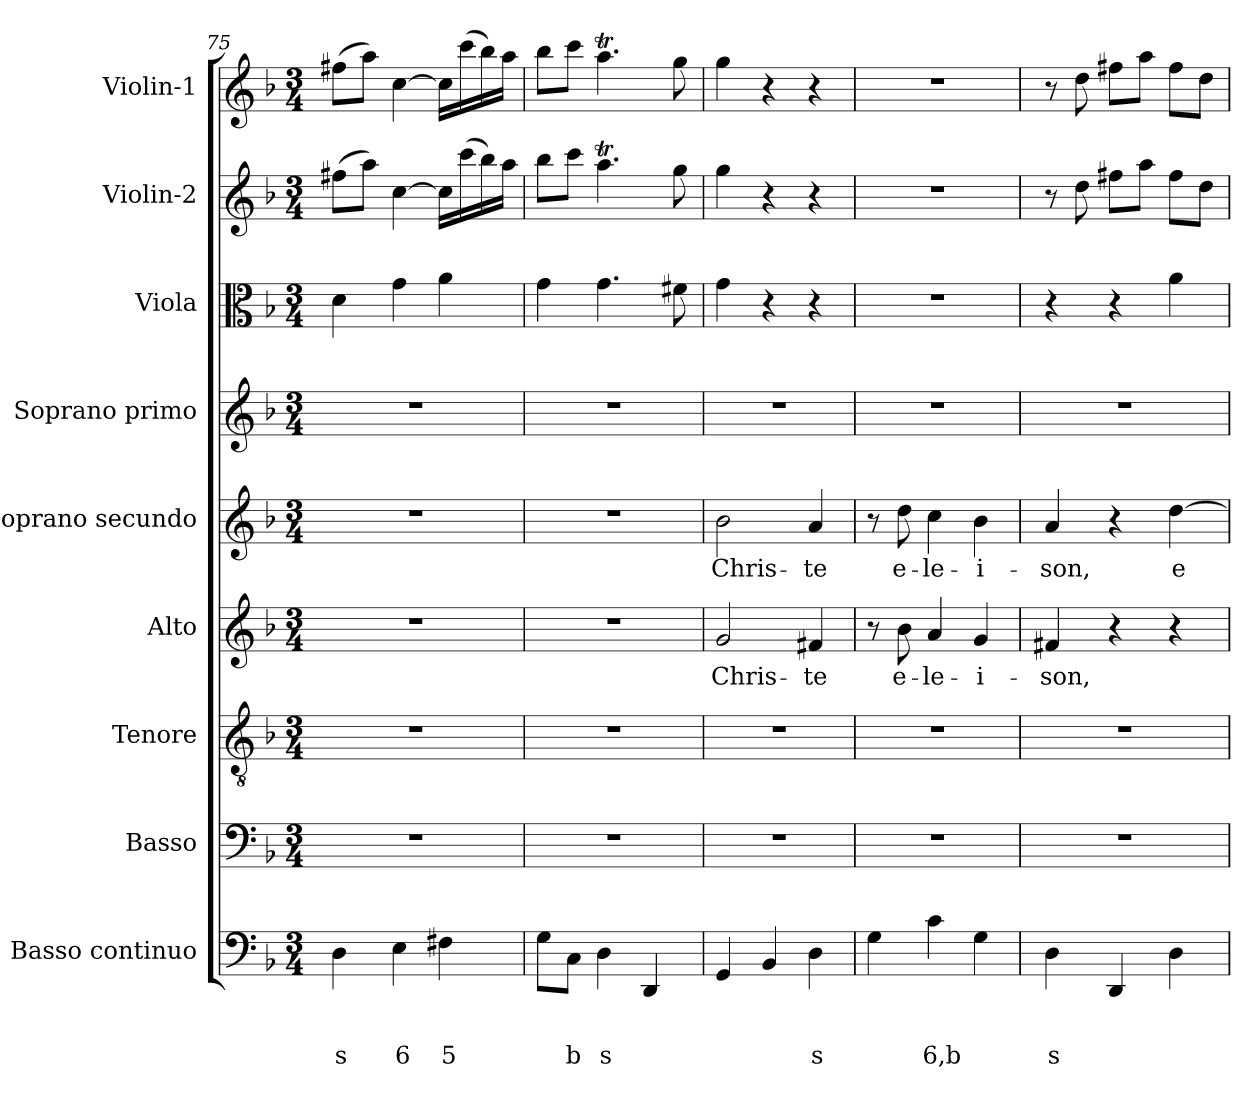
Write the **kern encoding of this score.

**kern	**text	**text	**text	**kern	**kern	**kern	**text	**kern	**text	**kern	**kern	**kern	**kern
*part9	*part9	*part9	*part9	*part8	*part7	*part6	*part6	*part5	*part5	*part4	*part3	*part2	*part1
*staff9	*staff9	*staff9	*staff9	*staff8	*staff7	*staff6	*staff6	*staff5	*staff5	*staff4	*staff3	*staff2	*staff1
*I"Basso continuo	*	*	*	*I"Basso	*I"Tenore	*I"Alto	*	*I"Soprano secundo	*	*I"Soprano primo	*I"Viola	*I"Violin-2	*I"Violin-1
*I'BC	*	*	*	*I'B	*I'T	*I'A	*	*I'S2	*	*I'S1	*I'Va	*I'Vi2	*I'Vi1
!!LO:LB:g=z
*clefF4	*	*	*	*clefF4	*clefGv2	*clefG2	*	*clefG2	*	*clefG2	*clefC3	*clefG2	*clefG2
*k[b-]	*	*	*	*k[b-]	*k[b-]	*k[b-]	*	*k[b-]	*	*k[b-]	*k[b-]	*k[b-]	*k[b-]
*F:	*	*	*	*F:	*F:	*F:	*	*F:	*	*F:	*F:	*F:	*F:
*M3/4	*	*	*	*M3/4	*M3/4	*M3/4	*	*M3/4	*	*M3/4	*M3/4	*M3/4	*M3/4
=75	=75	=75	=75	=75	=75	=75	=75	=75	=75	=75	=75	=75	=75
!	!	!	!LO:LY:b	!	!	!	!	!	!	!	!	!	!
4D\	.	.	s	2.r	2.r	2.r	.	2.r	.	2.r	4d\	(>8ff#X\L	(>8ff#X\L
.	.	.	.	.	.	.	.	.	.	.	.	8aa\J)	8aa\J)
!	!	!	!LO:LY:b	!	!	!	!	!	!	!	!	!	!
4E\	.	.	6	.	.	.	.	.	.	.	4g\	[4cc\	[4cc\
!	!	!	!LO:LY:b	!	!	!	!	!	!	!	!	!	!
4F#X\	.	.	5	.	.	.	.	.	.	.	4a\	16cc\LL]	16cc\LL]
.	.	.	.	.	.	.	.	.	.	.	.	(>16ccc\	(>16ccc\
.	.	.	.	.	.	.	.	.	.	.	.	16bb-\)	16bb-\)
.	.	.	.	.	.	.	.	.	.	.	.	16aa\JJ	16aa\JJ
=76	=76	=76	=76	=76	=76	=76	=76	=76	=76	=76	=76	=76	=76
8G\L	.	.	.	2.r	2.r	2.r	.	2.r	.	2.r	4g\	8bb-\L	8bb-\L
!	!	!	!LO:LY:b	!	!	!	!	!	!	!	!	!	!
8C\J	.	.	b	.	.	.	.	.	.	.	.	8ccc\J	8ccc\J
!	!	!	!LO:LY:b	!	!	!	!	!	!	!	!	!	!
4D\	.	.	s	.	.	.	.	.	.	.	4.g\	4.aat\	4.aat\
4DD/	.	.	.	.	.	.	.	.	.	.	.	.	.
.	.	.	.	.	.	.	.	.	.	.	8f#X\	8gg\	8gg\
=77	=77	=77	=77	=77	=77	=77	=77	=77	=77	=77	=77	=77	=77
!	!	!	!	!	!	!	!LO:LY:b	!	!LO:LY:b	!	!	!	!
4GG/	.	.	.	2.r	2.r	2g/	Chris-	2b-\	Chris-	2.r	4g\	4gg\	4gg\
4BB-/	.	.	.	.	.	.	.	.	.	.	4r	4r	4r
!	!	!	!LO:LY:b	!	!	!	!LO:LY:b	!	!LO:LY:b	!	!	!	!
4D\	.	.	s	.	.	4f#X/	-te	4a/	-te	.	4r	4r	4r
=78	=78	=78	=78	=78	=78	=78	=78	=78	=78	=78	=78	=78	=78
4G\	.	.	.	2.r	2.r	8r	.	8r	.	2.r	2.r	2.r	2.r
!	!	!	!	!	!	!	!LO:LY:b	!	!LO:LY:b	!	!	!	!
.	.	.	.	.	.	8b-\	e-	8dd\	e-	.	.	.	.
!	!	!	!LO:LY:b	!	!	!	!LO:LY:b	!	!LO:LY:b	!	!	!	!
4c\	.	.	6,b	.	.	4a/	-le-	4cc\	-le-	.	.	.	.
!	!	!	!	!	!	!	!LO:LY:b	!	!LO:LY:b	!	!	!	!
4G\	.	.	.	.	.	4g/	-i-	4b-\	-i-	.	.	.	.
=79	=79	=79	=79	=79	=79	=79	=79	=79	=79	=79	=79	=79	=79
!	!	!	!LO:LY:b	!	!	!	!LO:LY:b	!	!LO:LY:b	!	!	!	!
4D\	.	.	s	2.r	2.r	4f#X/	-son,	4a/	-son,	2.r	4r	8r	8r
.	.	.	.	.	.	.	.	.	.	.	.	8dd\	8dd\
4DD/	.	.	.	.	.	4r	.	4r	.	.	4r	8ff#X\L	8ff#X\L
.	.	.	.	.	.	.	.	.	.	.	.	8aa\J	8aa\J
!	!	!	!	!	!	!	!	!	!LO:LY:b	!	!	!	!
4D\	.	.	.	.	.	4r	.	[4dd\	e-	.	4a\	8ff#\L	8ff#\L
.	.	.	.	.	.	.	.	.	.	.	.	8dd\J	8dd\J
=	=	=	=	=	=	=	=	=	=	=	=	=	=
*-	*-	*-	*-	*-	*-	*-	*-	*-	*-	*-	*-	*-	*-
